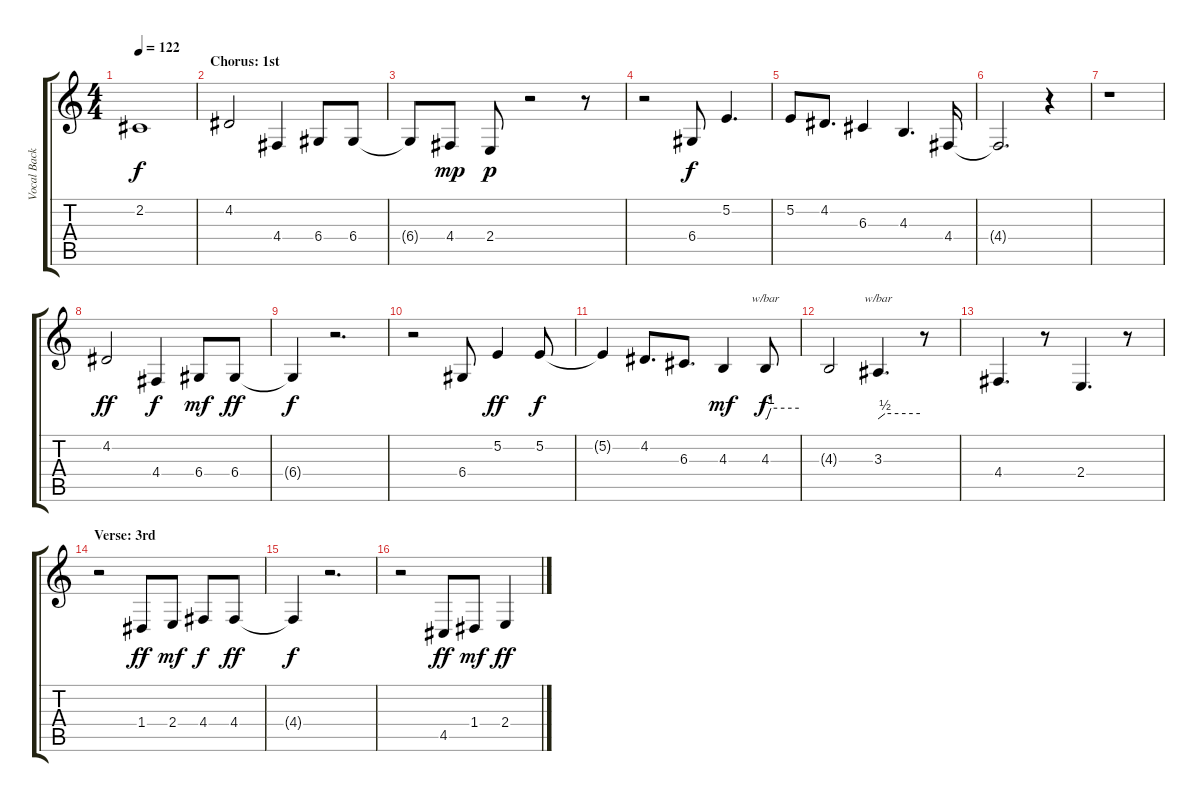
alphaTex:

\track ("Vocal Backup" "Vocal Back") {instrument frenchhorn}
\staff {score tabs}
\tuning (E4 B3 G3 D3 A2 E2) {hide}
\ts (4 4)
\tempo 122
\clef g2
\ks c
2.2{t}.1{dy f} |
\section ("" "Chorus: 1st")
4.2.2 4.4.4 6.4.8 6.4.8 |
6.4{t}.8 4.4.8{dy mp} 2.4.8{dy p} r.2 r.8 |
r.2 6.4.8{dy f} 5.2.4{d} |
5.2.8 4.2.8{d} 6.3.4 4.3.4{d} 4.4.16 |
4.4{t}.2{d} r.4 |
r.1 |
4.2.2{dy ff} 4.4.4{dy f} 6.4.8{dy mf} 6.4.8{dy ff} |
6.4{t}.4{dy f} r.2{d} |
r.2 6.4.8 5.2.4{dy ff} 5.2.8{dy f} |
5.2{t}.4 4.2.8{d} 6.3.8{d} 4.3.4{dy mf} 4.3.8{tbe (custom default 0 0 3 0 10 4 60 4) dy f} |
4.3{t}.2 3.3.4{d tbe (custom default 0 0 10 2 60 2)} r.8 |
4.4.4{d} r.8 2.4.4{d} r.8 |
\section ("" "Verse: 3rd")
r.2 1.4.8{dy ff} 2.4.8{dy mf} 4.4.8{dy f} 4.4.8{dy ff} |
4.4{t}.4{dy f} r.2{d} |
r.2 4.5.8{dy ff} 1.4.8{dy mf} 2.4.4{dy ff}
